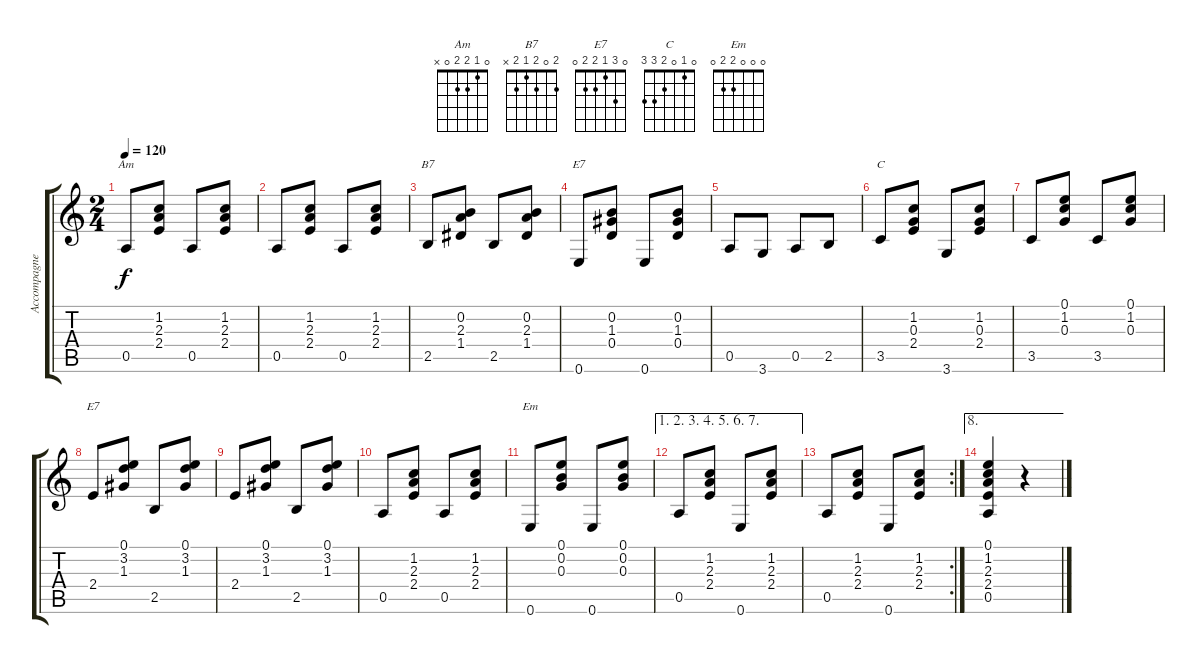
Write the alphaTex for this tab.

\track ("Accompagnement" "Accompagne") {instrument acousticguitarnylon}
\staff {score tabs}
\tuning (E4 B3 G3 D3 A2 E2) {hide}
\chord ("Am" 0 1 2 2 0 x)
\chord ("B7" 2 0 2 1 2 x)
\chord ("E7" 0 0 1 0 2 0)
\chord ("C" 0 1 0 2 3 3)
\chord ("E7" 0 3 1 2 2 0)
\chord ("Em" 0 0 0 2 2 0)
\ts (2 4)
\tempo 120
\clef g2
\ks c
0.5.8{ch "Am" dy f} (1.2 2.3 2.4).8 0.5.8 (1.2 2.3 2.4).8 |
0.5.8 (1.2 2.3 2.4).8 0.5.8 (1.2 2.3 2.4).8 |
2.5.8{ch "B7"} (0.2 2.3 1.4).8 2.5.8 (0.2 2.3 1.4).8 |
0.6.8{ch "E7"} (0.2 1.3 0.4).8 0.6.8 (0.2 1.3 0.4).8 |
0.5.8 3.6.8 0.5.8 2.5.8 |
3.5.8{ch "C"} (1.2 0.3 2.4).8 3.6.8 (1.2 0.3 2.4).8 |
3.5.8 (0.1 1.2 0.3).8 3.5.8 (0.1 1.2 0.3).8 |
2.4.8{ch "E7"} (0.1 3.2 1.3).8 2.5.8 (0.1 3.2 1.3).8 |
2.4.8 (0.1 3.2 1.3).8 2.5.8 (0.1 3.2 1.3).8 |
0.5.8 (1.2 2.3 2.4).8 0.5.8 (1.2 2.3 2.4).8 |
0.6.8{ch "Em"} (0.1 0.2 0.3).8 0.6.8 (0.1 0.2 0.3).8 |
\ae (1 2 3 4 5 6 7)
0.5.8 (1.2 2.3 2.4).8 0.6.8 (1.2 2.3 2.4).8 |
\rc 2
0.5.8 (1.2 2.3 2.4).8 0.6.8 (1.2 2.3 2.4).8 |
\ae 8
(0.1 1.2 2.3 2.4 0.5).4 r.4
